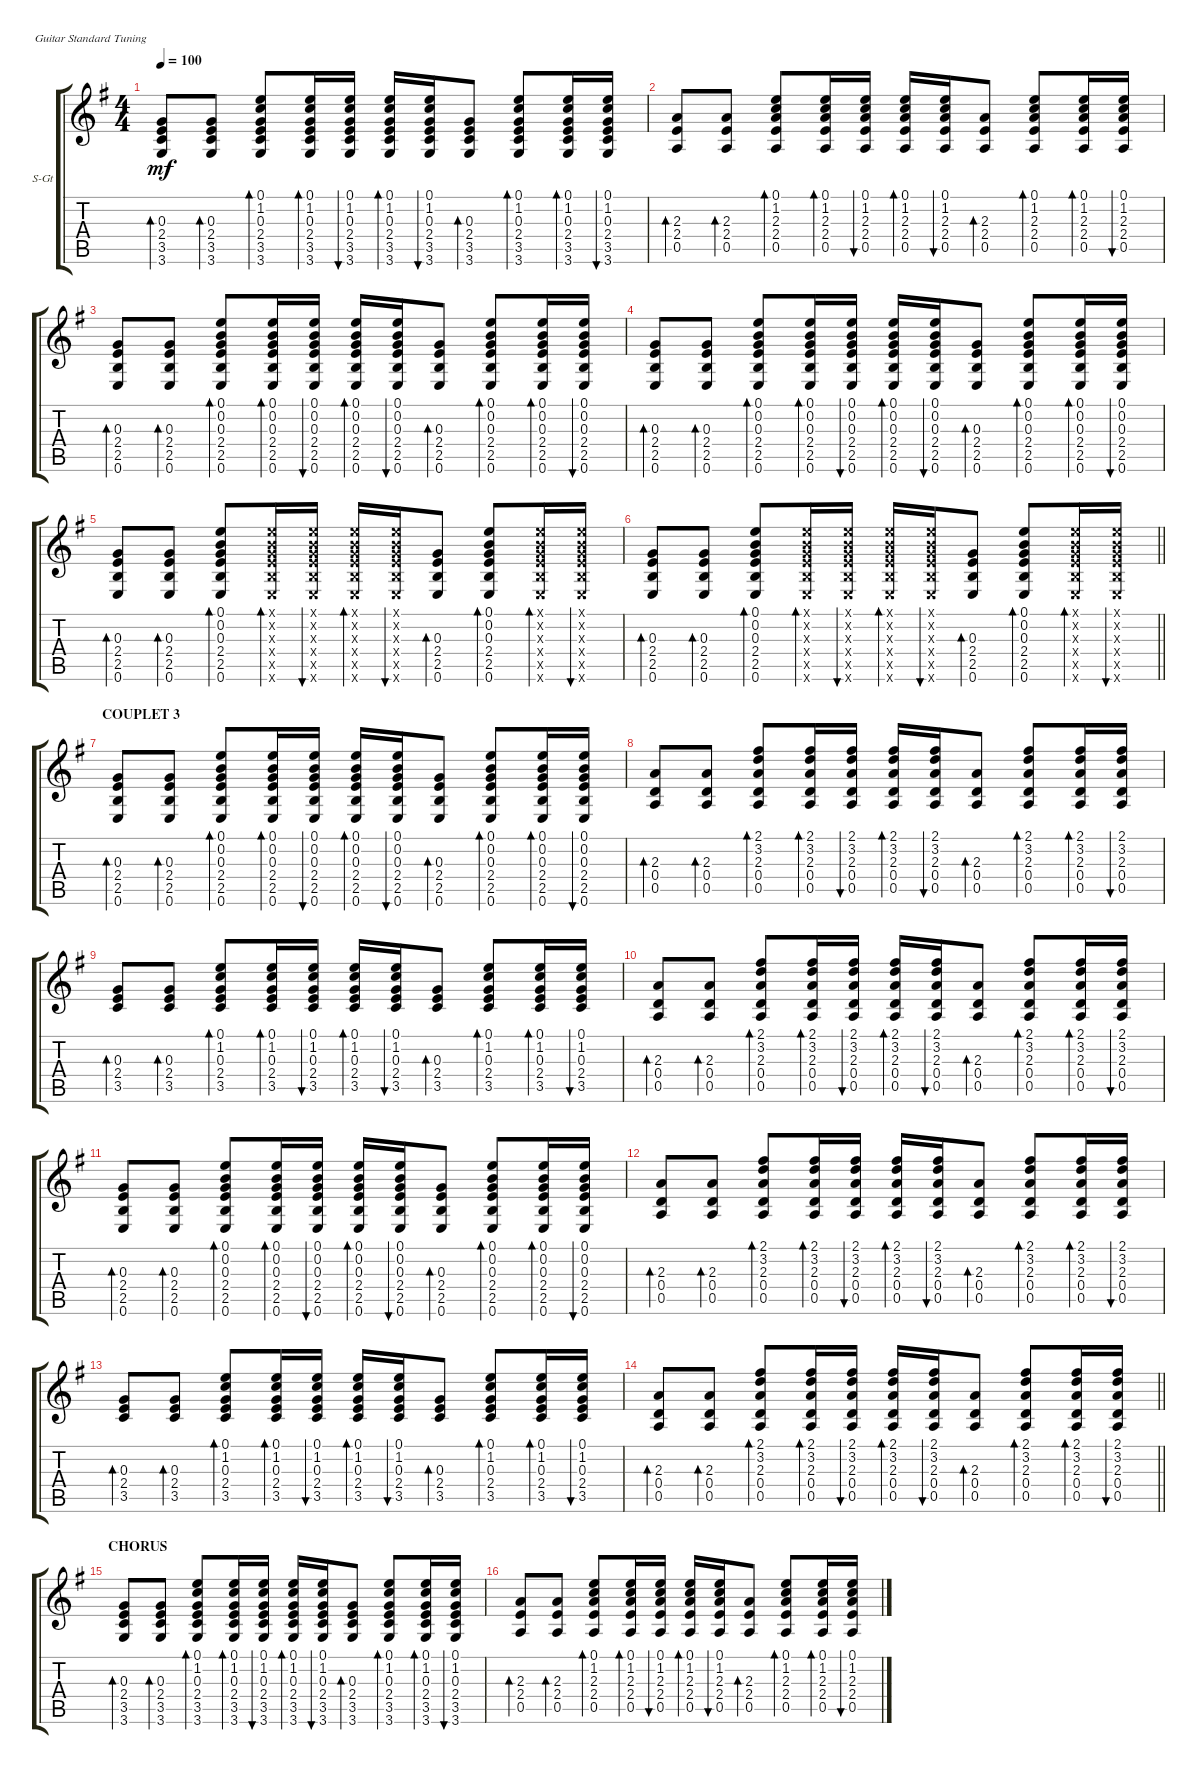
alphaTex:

\bracketExtendMode groupsimilarinstruments
\firstSystemTrackNameOrientation horizontal
\otherSystemsTrackNameOrientation horizontal
\track ("Steel Guitar" "S-Gt") {instrument acousticguitarsteel}
\staff {score tabs}
\tuning (E4 B3 G3 D3 A2 E2)
\ts (4 4)
\tempo 100
\clef g2
\scale
0.333333
\ks eminor
(3.6 3.5 2.4 0.3).8{bd 30 dy mf} (3.6 3.5 2.4 0.3).8{bd 30} (3.6 3.5 2.4 0.3 1.2 0.1).8{bd 30} (3.6 3.5 2.4 0.3 1.2 0.1).16{bd 30} (3.6 3.5 2.4 0.3 1.2 0.1).16{bu 30} (3.6 3.5 2.4 0.3 1.2 0.1).16{bd 30} (3.6 3.5 2.4 0.3 1.2 0.1).16{bu 30} (3.6 3.5 2.4 0.3).8{bd 30} (3.6 3.5 2.4 0.3 1.2 0.1).8{bd 30} (3.6 3.5 2.4 0.3 1.2 0.1).16{bd 30} (3.6 3.5 2.4 0.3 1.2 0.1).16{bu 30} |
\scale
0.333333 (0.5 2.4 2.3).8{bd 30} (0.5 2.4 2.3).8{bd 30} (0.5 2.4 2.3 1.2 0.1).8{bd 30} (0.5 2.4 2.3 1.2 0.1).16{bd 30} (0.5 2.4 2.3 1.2 0.1).16{bu 30} (0.5 2.4 2.3 1.2 0.1).16{bd 30} (0.5 2.4 2.3 1.2 0.1).16{bu 30} (0.5 2.4 2.3).8{bd 30} (0.5 2.4 2.3 1.2 0.1).8{bd 30} (0.5 2.4 2.3 1.2 0.1).16{bd 30} (0.5 2.4 2.3 1.2 0.1).16{bu 30} |
\scale
0.333333 (0.6 2.5 2.4 0.3).8{bd 30} (0.6 2.5 2.4 0.3).8{bd 30} (0.6 2.5 2.4 0.3 0.2 0.1).8{bd 30} (0.6 2.5 2.4 0.3 0.2 0.1).16{bd 30} (0.6 2.5 2.4 0.3 0.2 0.1).16{bu 30} (0.6 2.5 2.4 0.3 0.2 0.1).16{bd 30} (0.6 2.5 2.4 0.3 0.2 0.1).16{bu 30} (0.6 2.5 2.4 0.3).8{bd 30} (0.6 2.5 2.4 0.3 0.2 0.1).8{bd 30} (0.6 2.5 2.4 0.3 0.2 0.1).16{bd 30} (0.6 2.5 2.4 0.3 0.2 0.1).16{bu 30} |
\scale
0.333333 (0.6 2.5 2.4 0.3).8{bd 30} (0.6 2.5 2.4 0.3).8{bd 30} (0.6 2.5 2.4 0.3 0.2 0.1).8{bd 30} (0.6 2.5 2.4 0.3 0.2 0.1).16{bd 30} (0.6 2.5 2.4 0.3 0.2 0.1).16{bu 30} (0.6 2.5 2.4 0.3 0.2 0.1).16{bd 30} (0.6 2.5 2.4 0.3 0.2 0.1).16{bu 30} (0.6 2.5 2.4 0.3).8{bd 30} (0.6 2.5 2.4 0.3 0.2 0.1).8{bd 30} (0.6 2.5 2.4 0.3 0.2 0.1).16{bd 30} (0.6 2.5 2.4 0.3 0.2 0.1).16{bu 30} |
\scale
0.333333 (0.6 2.5 2.4 0.3).8{bd 30} (0.6 2.5 2.4 0.3).8{bd 30} (0.6 2.5 2.4 0.3 0.2 0.1).8{bd 30} (0.6{x} 2.5{x} 2.4{x} 0.3{x} 0.2{x} 0.1{x}).16{bd 30} (0.6{x} 2.5{x} 2.4{x} 0.3{x} 0.2{x} 0.1{x}).16{bu 30} (0.6{x} 2.5{x} 2.4{x} 0.3{x} 0.2{x} 0.1{x}).16{bd 30} (0.6{x} 2.5{x} 2.4{x} 0.3{x} 0.2{x} 0.1{x}).16{bu 30} (0.6 2.5 2.4 0.3).8{bd 30} (0.6 2.5 2.4 0.3 0.2 0.1).8{bd 30} (0.6{x} 2.5{x} 2.4{x} 0.3{x} 0.2{x} 0.1{x}).16{bd 30} (0.6{x} 2.5{x} 2.4{x} 0.3{x} 0.2{x} 0.1{x}).16{bu 30} |
\scale
0.333333
\barLineRight lightlight
(0.6 2.5 2.4 0.3).8{bd 30} (0.6 2.5 2.4 0.3).8{bd 30} (0.6 2.5 2.4 0.3 0.2 0.1).8{bd 30} (0.6{x} 2.5{x} 2.4{x} 0.3{x} 0.2{x} 0.1{x}).16{bd 30} (0.6{x} 2.5{x} 2.4{x} 0.3{x} 0.2{x} 0.1{x}).16{bu 30} (0.6{x} 2.5{x} 2.4{x} 0.3{x} 0.2{x} 0.1{x}).16{bd 30} (0.6{x} 2.5{x} 2.4{x} 0.3{x} 0.2{x} 0.1{x}).16{bu 30} (0.6 2.5 2.4 0.3).8{bd 30} (0.6 2.5 2.4 0.3 0.2 0.1).8{bd 30} (0.6{x} 2.5{x} 2.4{x} 0.3{x} 0.2{x} 0.1{x}).16{bd 30} (0.6{x} 2.5{x} 2.4{x} 0.3{x} 0.2{x} 0.1{x}).16{bu 30} |
\section ("" "COUPLET 3")
\scale
0.333333 (0.6 2.5 2.4 0.3).8{bd 30} (0.6 2.5 2.4 0.3).8{bd 30} (0.6 2.5 2.4 0.3 0.2 0.1).8{bd 30} (0.6 2.5 2.4 0.3 0.2 0.1).16{bd 30} (0.6 2.5 2.4 0.3 0.2 0.1).16{bu 30} (0.6 2.5 2.4 0.3 0.2 0.1).16{bd 30} (0.6 2.5 2.4 0.3 0.2 0.1).16{bu 30} (0.6 2.5 2.4 0.3).8{bd 30} (0.6 2.5 2.4 0.3 0.2 0.1).8{bd 30} (0.6 2.5 2.4 0.3 0.2 0.1).16{bd 30} (0.6 2.5 2.4 0.3 0.2 0.1).16{bu 30} |
\scale
0.333333 (0.5 0.4 2.3).8{bd 30} (0.5 0.4 2.3).8{bd 30} (0.5 0.4 2.3 3.2 2.1).8{bd 30} (0.5 0.4 2.3 3.2 2.1).16{bd 30} (0.5 0.4 2.3 3.2 2.1).16{bu 30} (0.5 0.4 2.3 3.2 2.1).16{bd 30} (0.5 0.4 2.3 3.2 2.1).16{bu 30} (0.5 0.4 2.3).8{bd 30} (0.5 0.4 2.3 3.2 2.1).8{bd 30} (0.5 0.4 2.3 3.2 2.1).16{bd 30} (0.5 0.4 2.3 3.2 2.1).16{bu 30} |
\scale
0.333333 (3.5 2.4 0.3).8{bd 30} (3.5 2.4 0.3).8{bd 30} (3.5 2.4 0.3 1.2 0.1).8{bd 30} (3.5 2.4 0.3 1.2 0.1).16{bd 30} (3.5 2.4 0.3 1.2 0.1).16{bu 30} (3.5 2.4 0.3 1.2 0.1).16{bd 30} (3.5 2.4 0.3 1.2 0.1).16{bu 30} (3.5 2.4 0.3).8{bd 30} (3.5 2.4 0.3 1.2 0.1).8{bd 30} (3.5 2.4 0.3 1.2 0.1).16{bd 30} (3.5 2.4 0.3 1.2 0.1).16{bu 30} |
\scale
0.333333 (0.5 0.4 2.3).8{bd 30} (0.5 0.4 2.3).8{bd 30} (0.5 0.4 2.3 3.2 2.1).8{bd 30} (0.5 0.4 2.3 3.2 2.1).16{bd 30} (0.5 0.4 2.3 3.2 2.1).16{bu 30} (0.5 0.4 2.3 3.2 2.1).16{bd 30} (0.5 0.4 2.3 3.2 2.1).16{bu 30} (0.5 0.4 2.3).8{bd 30} (0.5 0.4 2.3 3.2 2.1).8{bd 30} (0.5 0.4 2.3 3.2 2.1).16{bd 30} (0.5 0.4 2.3 3.2 2.1).16{bu 30} |
\scale
0.333333 (0.6 2.5 2.4 0.3).8{bd 30} (0.6 2.5 2.4 0.3).8{bd 30} (0.6 2.5 2.4 0.3 0.2 0.1).8{bd 30} (0.6 2.5 2.4 0.3 0.2 0.1).16{bd 30} (0.6 2.5 2.4 0.3 0.2 0.1).16{bu 30} (0.6 2.5 2.4 0.3 0.2 0.1).16{bd 30} (0.6 2.5 2.4 0.3 0.2 0.1).16{bu 30} (0.6 2.5 2.4 0.3).8{bd 30} (0.6 2.5 2.4 0.3 0.2 0.1).8{bd 30} (0.6 2.5 2.4 0.3 0.2 0.1).16{bd 30} (0.6 2.5 2.4 0.3 0.2 0.1).16{bu 30} |
\scale
0.333333 (0.5 0.4 2.3).8{bd 30} (0.5 0.4 2.3).8{bd 30} (0.5 0.4 2.3 3.2 2.1).8{bd 30} (0.5 0.4 2.3 3.2 2.1).16{bd 30} (0.5 0.4 2.3 3.2 2.1).16{bu 30} (0.5 0.4 2.3 3.2 2.1).16{bd 30} (0.5 0.4 2.3 3.2 2.1).16{bu 30} (0.5 0.4 2.3).8{bd 30} (0.5 0.4 2.3 3.2 2.1).8{bd 30} (0.5 0.4 2.3 3.2 2.1).16{bd 30} (0.5 0.4 2.3 3.2 2.1).16{bu 30} |
\scale
0.333333 (3.5 2.4 0.3).8{bd 30} (3.5 2.4 0.3).8{bd 30} (3.5 2.4 0.3 1.2 0.1).8{bd 30} (3.5 2.4 0.3 1.2 0.1).16{bd 30} (3.5 2.4 0.3 1.2 0.1).16{bu 30} (3.5 2.4 0.3 1.2 0.1).16{bd 30} (3.5 2.4 0.3 1.2 0.1).16{bu 30} (3.5 2.4 0.3).8{bd 30} (3.5 2.4 0.3 1.2 0.1).8{bd 30} (3.5 2.4 0.3 1.2 0.1).16{bd 30} (3.5 2.4 0.3 1.2 0.1).16{bu 30} |
\scale
0.333333
\barLineRight lightlight
(0.5 0.4 2.3).8{bd 30} (0.5 0.4 2.3).8{bd 30} (0.5 0.4 2.3 3.2 2.1).8{bd 30} (0.5 0.4 2.3 3.2 2.1).16{bd 30} (0.5 0.4 2.3 3.2 2.1).16{bu 30} (0.5 0.4 2.3 3.2 2.1).16{bd 30} (0.5 0.4 2.3 3.2 2.1).16{bu 30} (0.5 0.4 2.3).8{bd 30} (0.5 0.4 2.3 3.2 2.1).8{bd 30} (0.5 0.4 2.3 3.2 2.1).16{bd 30} (0.5 0.4 2.3 3.2 2.1).16{bu 30} |
\section ("" "CHORUS")
\scale
0.333333 (3.6 3.5 2.4 0.3).8{bd 30} (3.6 3.5 2.4 0.3).8{bd 30} (3.6 3.5 2.4 0.3 1.2 0.1).8{bd 30} (3.6 3.5 2.4 0.3 1.2 0.1).16{bd 30} (3.6 3.5 2.4 0.3 1.2 0.1).16{bu 30} (3.6 3.5 2.4 0.3 1.2 0.1).16{bd 30} (3.6 3.5 2.4 0.3 1.2 0.1).16{bu 30} (3.6 3.5 2.4 0.3).8{bd 30} (3.6 3.5 2.4 0.3 1.2 0.1).8{bd 30} (3.6 3.5 2.4 0.3 1.2 0.1).16{bd 30} (3.6 3.5 2.4 0.3 1.2 0.1).16{bu 30} |
\scale
0.333333 (0.5 2.4 2.3).8{bd 30} (0.5 2.4 2.3).8{bd 30} (0.5 2.4 2.3 1.2 0.1).8{bd 30} (0.5 2.4 2.3 1.2 0.1).16{bd 30} (0.5 2.4 2.3 1.2 0.1).16{bu 30} (0.5 2.4 2.3 1.2 0.1).16{bd 30} (0.5 2.4 2.3 1.2 0.1).16{bu 30} (0.5 2.4 2.3).8{bd 30} (0.5 2.4 2.3 1.2 0.1).8{bd 30} (0.5 2.4 2.3 1.2 0.1).16{bd 30} (0.5 2.4 2.3 1.2 0.1).16{bu 30}
